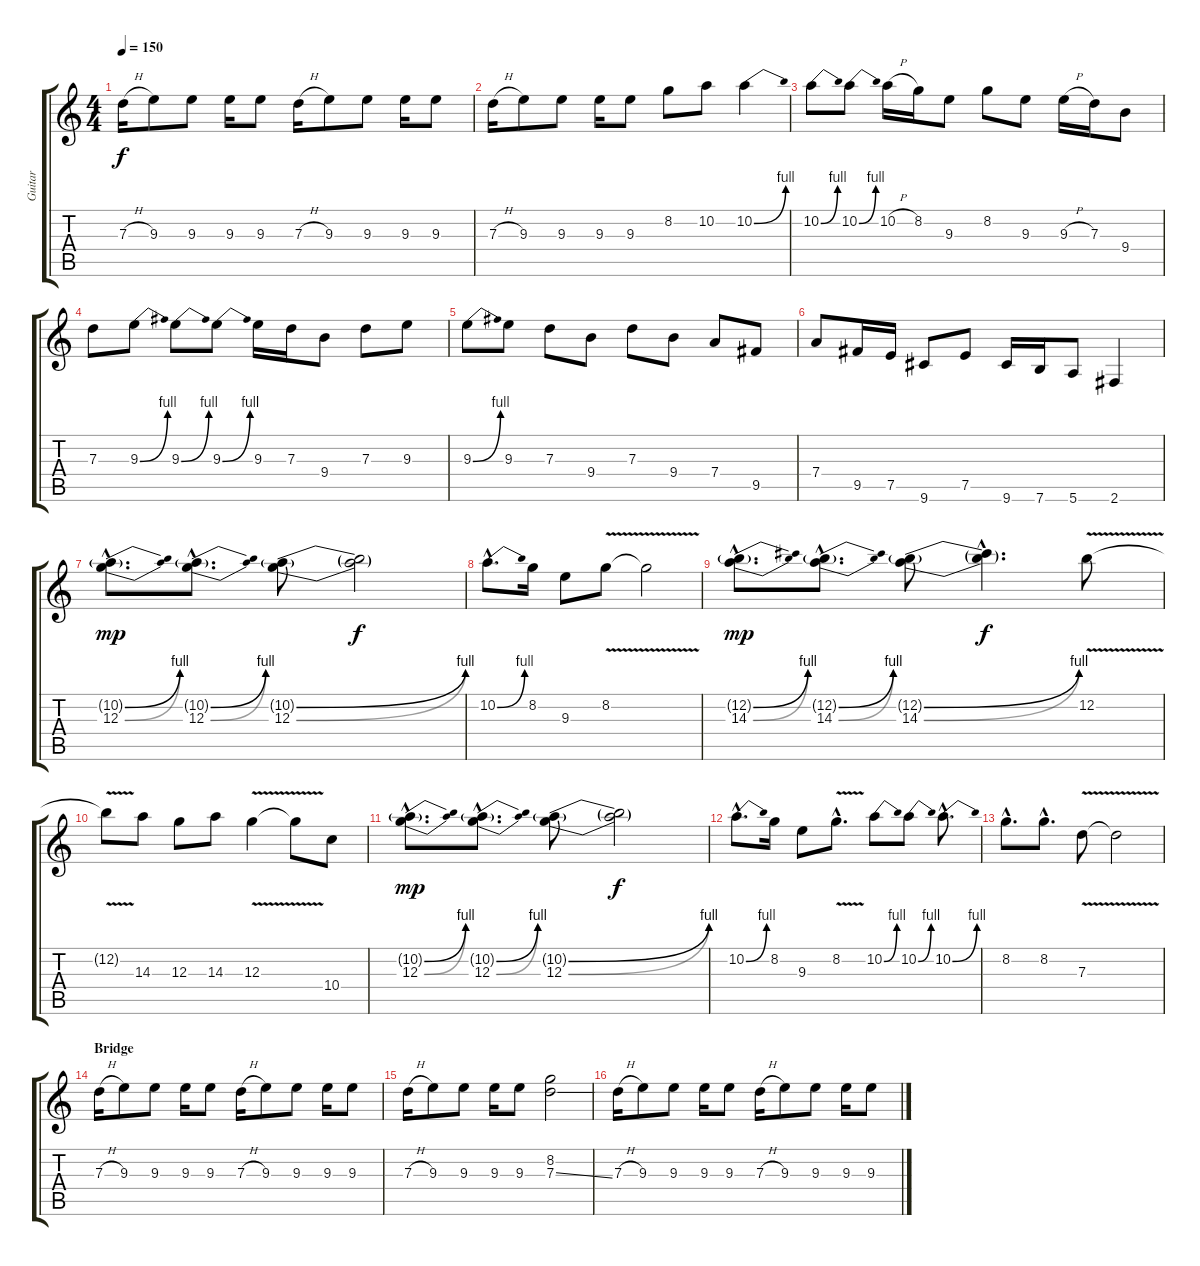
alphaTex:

\track ("Guitar" "Guitar") {instrument overdrivenguitar}
\staff {score tabs}
\tuning (E4 B3 G3 D3 A2 E2) {hide}
\ts (4 4)
\tempo 150
\clef g2
\ks c
7.3{h}.16{dy f} 9.3.8 9.3.8 9.3.16 9.3.8 7.3{h}.16 9.3.8 9.3.8 9.3.16 9.3.8 |
7.3{h}.16 9.3.8 9.3.8 9.3.16 9.3.8 8.2.8 10.2.8 10.2{be (bend 0 0 60 4)}.4 |
10.2{be (bend 0 0 60 4)}.8 10.2{be (bend 0 0 60 4)}.8 10.2{h}.16 8.2.16 9.3.8 8.2.8 9.3.8 9.3{h}.16 7.3.16 9.4.8 |
7.3.8 9.3{be (bend 0 0 60 4)}.8 9.3{be (bend 0 0 60 4)}.8 9.3{be (bend 0 0 60 4)}.8 9.3.16 7.3.16 9.4.8 7.3.8 9.3.8 |
9.3{be (bend 0 0 60 4)}.8 9.3.8 7.3.8 9.4.8 7.3.8 9.4.8 7.4.8 9.5.8 |
7.4.8 9.5.16 7.5.16 9.6.8 7.5.8 9.6.16 7.6.16 5.6.8 2.6.4 |
(10.2{be (bend 0 0 60 4) g hac} 12.3{be (bend 0 0 60 4) hac}).8{d dy mp} (10.2{be (bend 0 0 60 4) g hac} 12.3{be (bend 0 0 60 4) hac}).8{d} (10.2{be (bend 0 0 60 4) g} 12.3{be (bend 0 0 60 4)}).8 (10.2{t} 12.3{t}).2{dy f} |
10.2{be (bend 0 0 60 4) hac}.8{d} 8.2.16 9.3.8 8.2{v}.8 8.2{t}.2 |
(12.2{be (bend 0 0 60 4) g hac} 14.3{be (bend 0 0 60 4) hac}).8{d dy mp} (12.2{be (bend 0 0 60 4) g hac} 14.3{be (bend 0 0 60 4) hac}).8{d} (12.2{be (bend 0 0 60 4) g} 14.3{be (bend 0 0 60 4)}).8 (12.2{hac t} 14.3{hac t}).4{d dy f} 12.2{v}.8 |
12.2{t}.8 14.3.8 12.3.8 14.3.8 12.3{v}.4 12.3{t}.8 10.4.8 |
(10.2{be (bend 0 0 60 4) g hac} 12.3{be (bend 0 0 60 4) hac}).8{d dy mp} (10.2{be (bend 0 0 60 4) g hac} 12.3{be (bend 0 0 60 4) hac}).8{d} (10.2{be (bend 0 0 60 4) g} 12.3{be (bend 0 0 60 4)}).8 (10.2{t} 12.3{t}).2{dy f} |
10.2{be (bend 0 0 60 4) hac}.8{d} 8.2.16 9.3.8 8.2{v hac}.8{d} 10.2{be (bend 0 0 60 4)}.8 10.2{be (bend 0 0 60 4)}.8 10.2{be (bend 0 0 60 4) hac}.8{d} |
8.2{hac}.8{d} 8.2{hac}.8{d} 7.3{v}.8 7.3{t}.2 |
\section ("" "Bridge")
7.3{h}.16 9.3.8 9.3.8 9.3.16 9.3.8 7.3{h}.16 9.3.8 9.3.8 9.3.16 9.3.8 |
7.3{h}.16 9.3.8 9.3.8 9.3.16 9.3.8 (8.2 7.3{ss}).2 |
7.3{h}.16 9.3.8 9.3.8 9.3.16 9.3.8 7.3{h}.16 9.3.8 9.3.8 9.3.16 9.3.8
